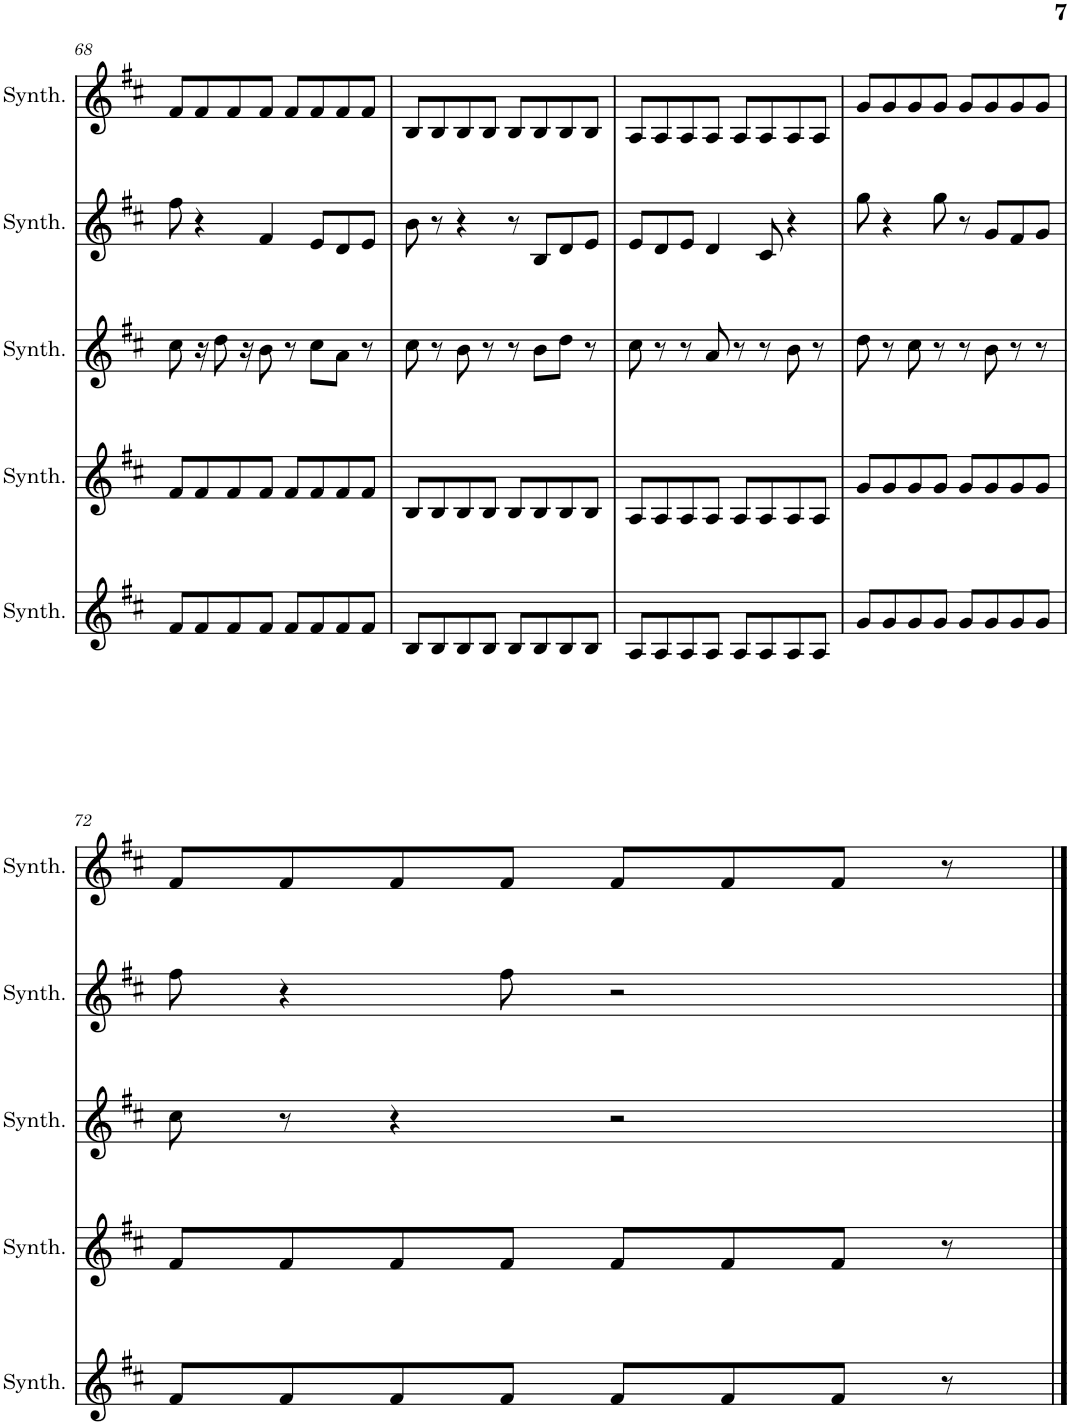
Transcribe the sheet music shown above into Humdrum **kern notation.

**kern	**kern	**kern	**kern	**kern
*part5	*part4	*part3	*part2	*part1
*staff5	*staff4	*staff3	*staff2	*staff1
*I"Saw Synthesizer	*I"Saw Synthesizer	*I"Saw Synthesizer	*I"Saw Synthesizer	*I"Saw Synthesizer
*I'Synth.	*I'Synth.	*I'Synth.	*I'Synth.	*I'Synth.
!!LO:PB:g=z
*clefG2	*clefG2	*clefG2	*clefG2	*clefG2
*k[f#c#]	*k[f#c#]	*k[f#c#]	*k[f#c#]	*k[f#c#]
*M4/4	*M4/4	*M4/4	*M4/4	*M4/4
=68	=68	=68	=68	=68
8f#/L	8f#/L	8cc#\	8ff#\	8f#/L
8f#/	8f#/	16r	4r	8f#/
.	.	8dd\	.	.
8f#/	8f#/	.	.	8f#/
.	.	16r	.	.
8f#/J	8f#/J	8b\	4f#/	8f#/J
8f#/L	8f#/L	8r	.	8f#/L
8f#/	8f#/	8cc#\L	8e/L	8f#/
8f#/	8f#/	8a\J	8d/	8f#/
8f#/J	8f#/J	8r	8e/J	8f#/J
=69	=69	=69	=69	=69
8B/L	8B/L	8cc#\	8b\	8B/L
8B/	8B/	8r	8r	8B/
8B/	8B/	8b\	4r	8B/
8B/J	8B/J	8r	.	8B/J
8B/L	8B/L	8r	8r	8B/L
8B/	8B/	8b\L	8B/L	8B/
8B/	8B/	8dd\J	8d/	8B/
8B/J	8B/J	8r	8e/J	8B/J
=70	=70	=70	=70	=70
8A/L	8A/L	8cc#\	8e/L	8A/L
8A/	8A/	8r	8d/	8A/
8A/	8A/	8r	8e/J	8A/
8A/J	8A/J	8a/	4d/	8A/J
8A/L	8A/L	8r	.	8A/L
8A/	8A/	8r	8c#/	8A/
8A/	8A/	8b\	4r	8A/
8A/J	8A/J	8r	.	8A/J
=71	=71	=71	=71	=71
8g/L	8g/L	8dd\	8gg\	8g/L
8g/	8g/	8r	4r	8g/
8g/	8g/	8cc#\	.	8g/
8g/J	8g/J	8r	8gg\	8g/J
8g/L	8g/L	8r	8r	8g/L
8g/	8g/	8b\	8g/L	8g/
8g/	8g/	8r	8f#/	8g/
8g/J	8g/J	8r	8g/J	8g/J
!!LO:LB:g=z
=72	=72	=72	=72	=72
8f#/L	8f#/L	8cc#\	8ff#\	8f#/L
8f#/	8f#/	8r	4r	8f#/
8f#/	8f#/	4r	.	8f#/
8f#/J	8f#/J	.	8ff#\	8f#/J
8f#/L	8f#/L	2r	2r	8f#/L
8f#/	8f#/	.	.	8f#/
8f#/J	8f#/J	.	.	8f#/J
8r	8r	.	.	8r
==	==	==	==	==
*-	*-	*-	*-	*-
